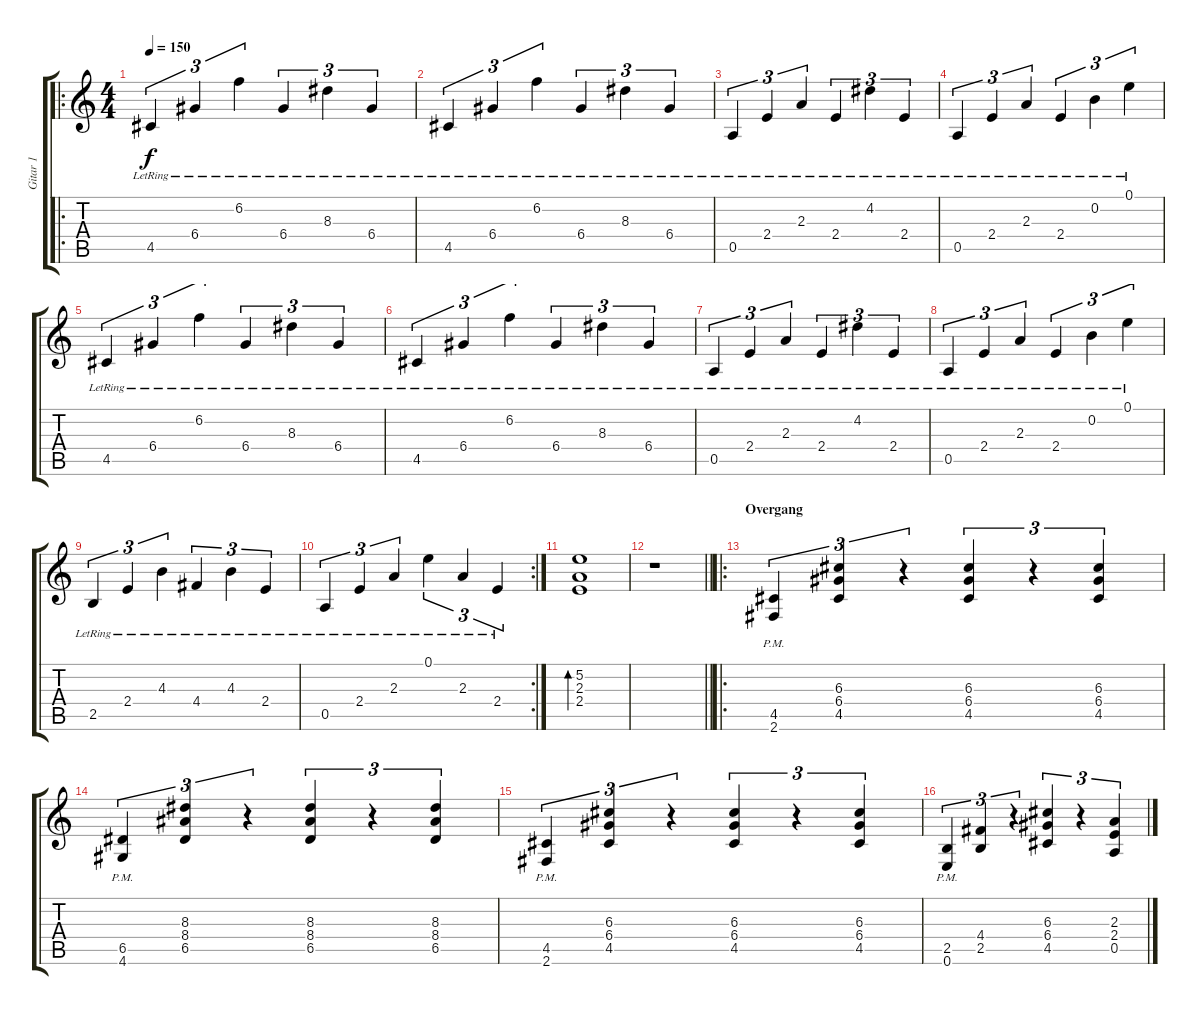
\track ("Gitar 1" "Gitar 1") {instrument overdrivenguitar}
\staff {score tabs}
\tuning (E4 B3 G3 D3 A2 E2) {hide}
\ro
\ts (4 4)
\tempo 150
\clef g2
\ks c
4.5{lr}.4{tu (3 2) dy f} 6.4{lr}.4{tu (3 2)} 6.2{lr}.4{tu (3 2)} 6.4{lr}.4{tu (3 2)} 8.3{lr}.4{tu (3 2)} 6.4{lr}.4{tu (3 2)} |
4.5{lr}.4{tu (3 2)} 6.4{lr}.4{tu (3 2)} 6.2{lr}.4{tu (3 2)} 6.4{lr}.4{tu (3 2)} 8.3{lr}.4{tu (3 2)} 6.4{lr}.4{tu (3 2)} |
0.5{lr}.4{tu (3 2)} 2.4{lr}.4{tu (3 2)} 2.3{lr}.4{tu (3 2)} 2.4{lr}.4{tu (3 2)} 4.2{lr}.4{tu (3 2)} 2.4{lr}.4{tu (3 2)} |
0.5{lr}.4{tu (3 2)} 2.4{lr}.4{tu (3 2)} 2.3{lr}.4{tu (3 2)} 2.4{lr}.4{tu (3 2)} 0.2{lr}.4{tu (3 2)} 0.1{lr}.4{tu (3 2)} |
4.5{lr}.4{tu (3 2)} 6.4{lr}.4{tu (3 2)} 6.2{lr}.4{tu (3 2)} 6.4{lr}.4{tu (3 2)} 8.3{lr}.4{tu (3 2)} 6.4{lr}.4{tu (3 2)} |
4.5{lr}.4{tu (3 2)} 6.4{lr}.4{tu (3 2)} 6.2{lr}.4{tu (3 2)} 6.4{lr}.4{tu (3 2)} 8.3{lr}.4{tu (3 2)} 6.4{lr}.4{tu (3 2)} |
0.5{lr}.4{tu (3 2)} 2.4{lr}.4{tu (3 2)} 2.3{lr}.4{tu (3 2)} 2.4{lr}.4{tu (3 2)} 4.2{lr}.4{tu (3 2)} 2.4{lr}.4{tu (3 2)} |
0.5{lr}.4{tu (3 2)} 2.4{lr}.4{tu (3 2)} 2.3{lr}.4{tu (3 2)} 2.4{lr}.4{tu (3 2)} 0.2{lr}.4{tu (3 2)} 0.1{lr}.4{tu (3 2)} |
2.5{lr}.4{tu (3 2)} 2.4{lr}.4{tu (3 2)} 4.3{lr}.4{tu (3 2)} 4.4{lr}.4{tu (3 2)} 4.3{lr}.4{tu (3 2)} 2.4{lr}.4{tu (3 2)} |
\rc 2
0.5{lr}.4{tu (3 2)} 2.4{lr}.4{tu (3 2)} 2.3{lr}.4{tu (3 2)} 0.1{lr}.4{tu (3 2)} 2.3{lr}.4{tu (3 2)} 2.4{lr}.4{tu (3 2)} |
(5.2 2.3 2.4).1{bd 480} |
\barLineRight lightlight
r.1{instrument overdrivenguitar} |
\ro
\section ("" "Overgang")
(4.5{pm} 2.6{pm}).4{tu (3 2)} (6.3 6.4 4.5).4{tu (3 2)} r.4{tu (3 2)} (6.3 6.4 4.5).4{tu (3 2)} r.4{tu (3 2)} (6.3 6.4 4.5).4{tu (3 2)} |
(6.5{pm} 4.6{pm}).4{tu (3 2)} (8.3 8.4 6.5).4{tu (3 2)} r.4{tu (3 2)} (8.3 8.4 6.5).4{tu (3 2)} r.4{tu (3 2)} (8.3 8.4 6.5).4{tu (3 2)} |
(4.5{pm} 2.6{pm}).4{tu (3 2)} (6.3 6.4 4.5).4{tu (3 2)} r.4{tu (3 2)} (6.3 6.4 4.5).4{tu (3 2)} r.4{tu (3 2)} (6.3 6.4 4.5).4{tu (3 2)} |
(2.5{pm} 0.6{pm}).4{tu (3 2)} (4.4 2.5).4{tu (3 2)} r.4{tu (3 2)} (6.3 6.4 4.5).4{tu (3 2)} r.4{tu (3 2)} (2.3 2.4 0.5).4{tu (3 2)}
